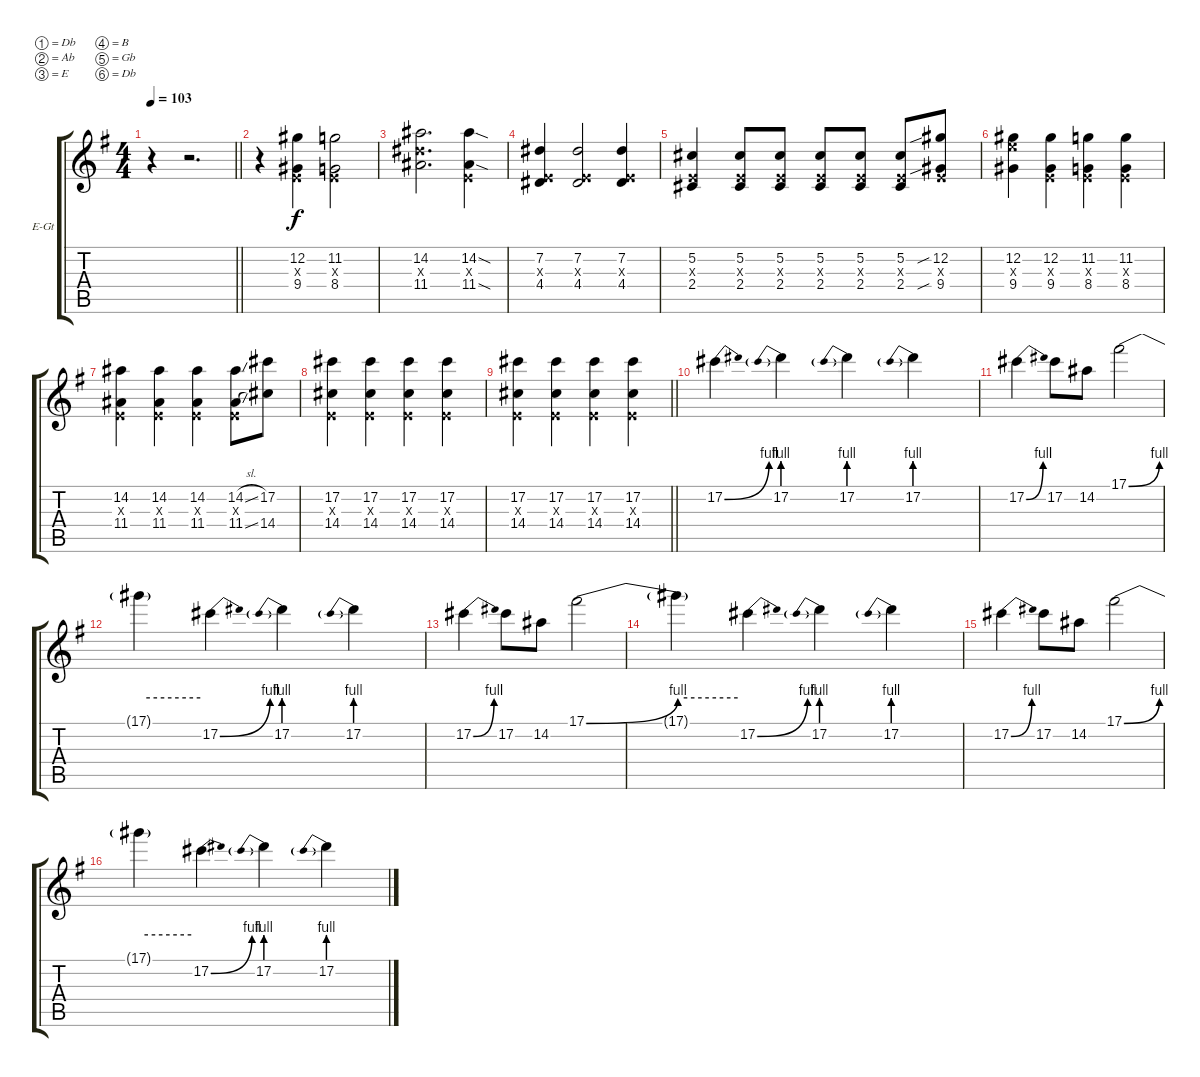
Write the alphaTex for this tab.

\bracketExtendMode groupsimilarinstruments
\firstSystemTrackNameOrientation horizontal
\otherSystemsTrackNameOrientation horizontal
\track ("Electric Guitar 2" "E-Gt") {instrument distortionguitar}
\staff {score tabs}
\tuning (Db4 Ab3 E3 B2 Gb2 Db2)
\ts (4 4)
\tempo 103
\clef g2
\barLineRight lightlight
\ks eminor
r.4{dy f} r.2{d} |
r.4 (12.2 0.3{x} 9.4).4 (11.2 0.3{x} 8.4).2 |
(14.2 11.3{x} 11.4).2{d} (14.2{sod} 0.3{x} 11.4{sod}).4 |
(7.2 0.3{x} 4.4).4 (7.2 0.3{x} 4.4).2 (7.2 0.3{x} 4.4).4 |
(5.2 0.3{x} 2.4).4 (5.2 0.3{x} 2.4).8 (5.2 0.3{x} 2.4).8 (5.2 0.3{x} 2.4).8 (5.2 0.3{x} 2.4).8 (5.2 0.3{x} 2.4).8 (12.2{sib} 0.3{x} 9.4{sib}).8 |
(12.2 12.3{x} 9.4).4 (12.2 0.3{x} 9.4).4 (11.2 0.3{x} 8.4).4 (11.2 0.3{x} 8.4).4 |
(14.2 0.3{x} 11.4).4 (14.2 0.3{x} 11.4).4 (14.2 0.3{x} 11.4).4 (14.2{sl} 0.3{x} 11.4{sl}).8 (17.2 14.4).8 |
(17.2 0.3{x} 14.4).4 (17.2 0.3{x} 14.4).4 (17.2 0.3{x} 14.4).4 (17.2 0.3{x} 14.4).4 |
\barLineRight lightlight
(17.2 0.3{x} 14.4).4 (17.2 0.3{x} 14.4).4 (17.2 0.3{x} 14.4).4 (17.2 0.3{x} 14.4).4 |
17.2{be (bend 0 0 60 4)}.4 17.2{be (prebend 0 4 60 4)}.4 17.2{be (prebend 0 4 60 4)}.4 17.2{be (prebend 0 4 60 4)}.4 |
17.2{be (bend 0 0 60 4)}.4 17.2.8 14.2.8 17.1{be (bend 0 0 60 4)}.2 |
17.1{be (hold 0 4 60 4) t}.4 17.2{be (bend 0 0 60 4)}.4 17.2{be (prebend 0 4 60 4)}.4 17.2{be (prebend 0 4 60 4)}.4 |
17.2{be (bend 0 0 60 4)}.4 17.2.8 14.2.8 17.1{be (bend 0 0 60 4)}.2 |
17.1{be (hold 0 4 60 4) t}.4 17.2{be (bend 0 0 60 4)}.4 17.2{be (prebend 0 4 60 4)}.4 17.2{be (prebend 0 4 60 4)}.4 |
17.2{be (bend 0 0 60 4)}.4 17.2.8 14.2.8 17.1{be (bend 0 0 60 4)}.2 |
17.1{be (hold 0 4 60 4) t}.4 17.2{be (bend 0 0 60 4)}.4 17.2{be (prebend 0 4 60 4)}.4 17.2{be (prebend 0 4 60 4)}.4
